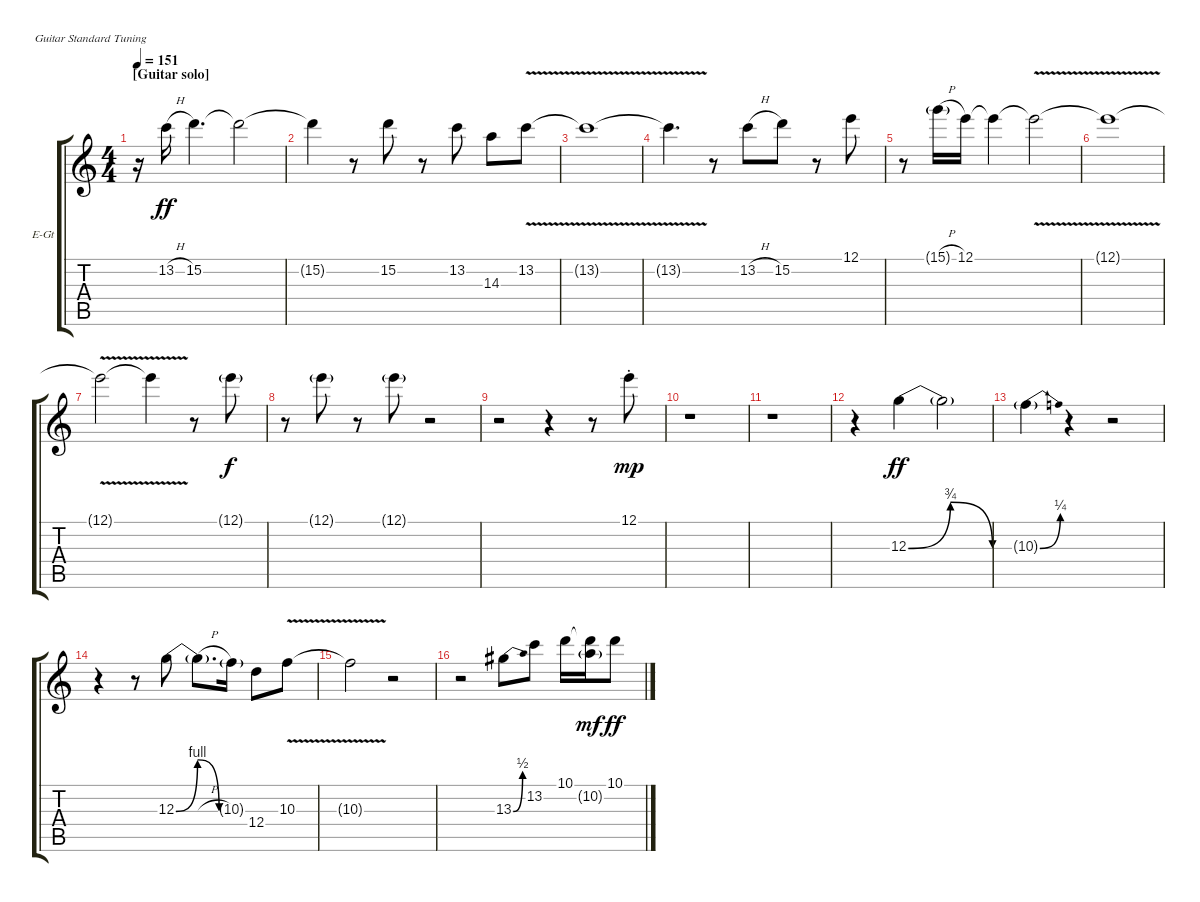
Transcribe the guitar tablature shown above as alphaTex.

\bracketExtendMode groupsimilarinstruments
\firstSystemTrackNameOrientation horizontal
\otherSystemsTrackNameOrientation horizontal
\track ("Electric Guitar- Mick" "E-Gt") {instrument electricguitarclean}
\staff {score tabs}
\tuning (E4 B3 G3 D3 A2 E2)
\ts (4 4)
\section ("" "[Guitar solo]")
\tempo 151
\clef g2
\ks aminor
r.16{dy mp} 13.2{h}.16{dy ff} 15.2.4{d} 15.2{t}.2 |
15.2{t}.4 r.8 15.2.8 r.8 13.2.8 14.3.8 13.2{v}.8 |
13.2{v t}.1 |
13.2{t}.4{d} r.8 13.2{h}.8 15.2.8 r.8 12.1.8 |
r.8 15.1{h g}.16 12.1.16 12.1{t}.4 12.1{v t}.2 |
12.1{v t}.1 |
12.1{v t}.2 12.1{t}.4 r.8 12.1{g}.8{dy f} |
r.8 12.1{g}.8 r.8 12.1{g}.8 r.2 |
r.2 r.4 r.8 12.1{st}.8{dy mp} |
r.1 |
r.1 |
r.4 12.3{be (bendrelease 0.6 0 3 3 6 3 38.4 0)}.4{dy ff} 12.3{t}.2 |
10.3{be (bend 37.199999999999996 0 58.8 1) g}.4 r.4 r.2 |
r.4 r.8 12.3{be (bendrelease 0.6 0 18.599999999999998 4 30.599999999999998 4 49.199999999999996 0)}.8 12.3{h t}.8{d} 10.3{g}.16 12.4.8 10.3{v}.8 |
10.3{v t}.2 r.2 |
r.2 13.3{be (bend 0 0 31.799999999999997 2)}.8 13.2.8 10.1.16 (10.2{g} 10.1{t}).16{dy mf} 10.1.8{dy ff}
